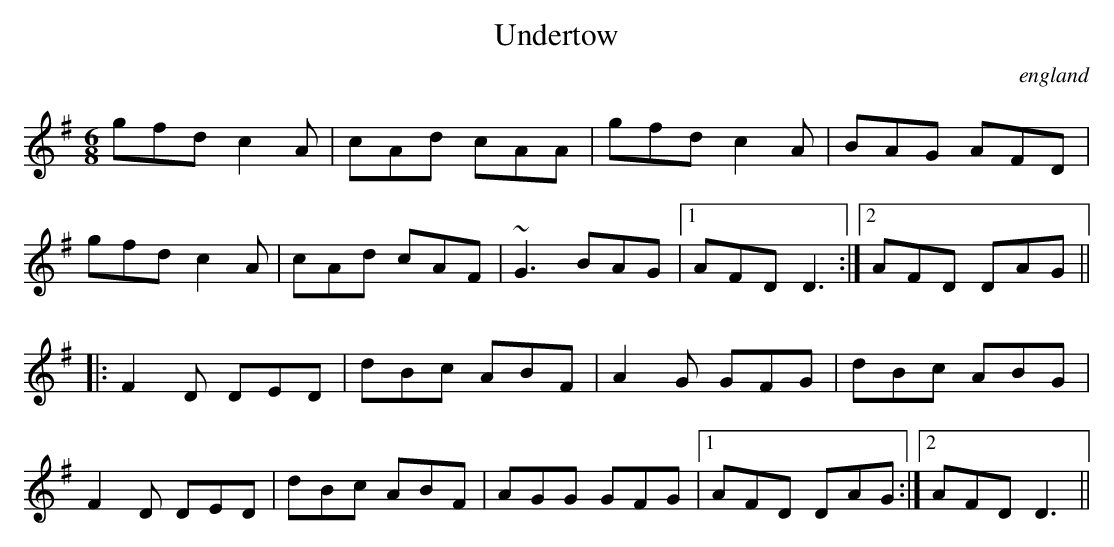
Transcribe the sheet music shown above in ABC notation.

X:1
T:Undertow
O:england
M:6/8
L:1/8
K:Dmix
gfd c2A|cAd cAA|gfd c2A|BAG AFD|
gfd c2A|cAd cAF|~G3 BAG|1 AFD D3:|2 AFD DAG||
|:F2D DED|dBc ABF|A2G GFG|dBc ABG|
F2D DED|dBc ABF|AGG GFG|1 AFD DAG:|2 AFD D3||
